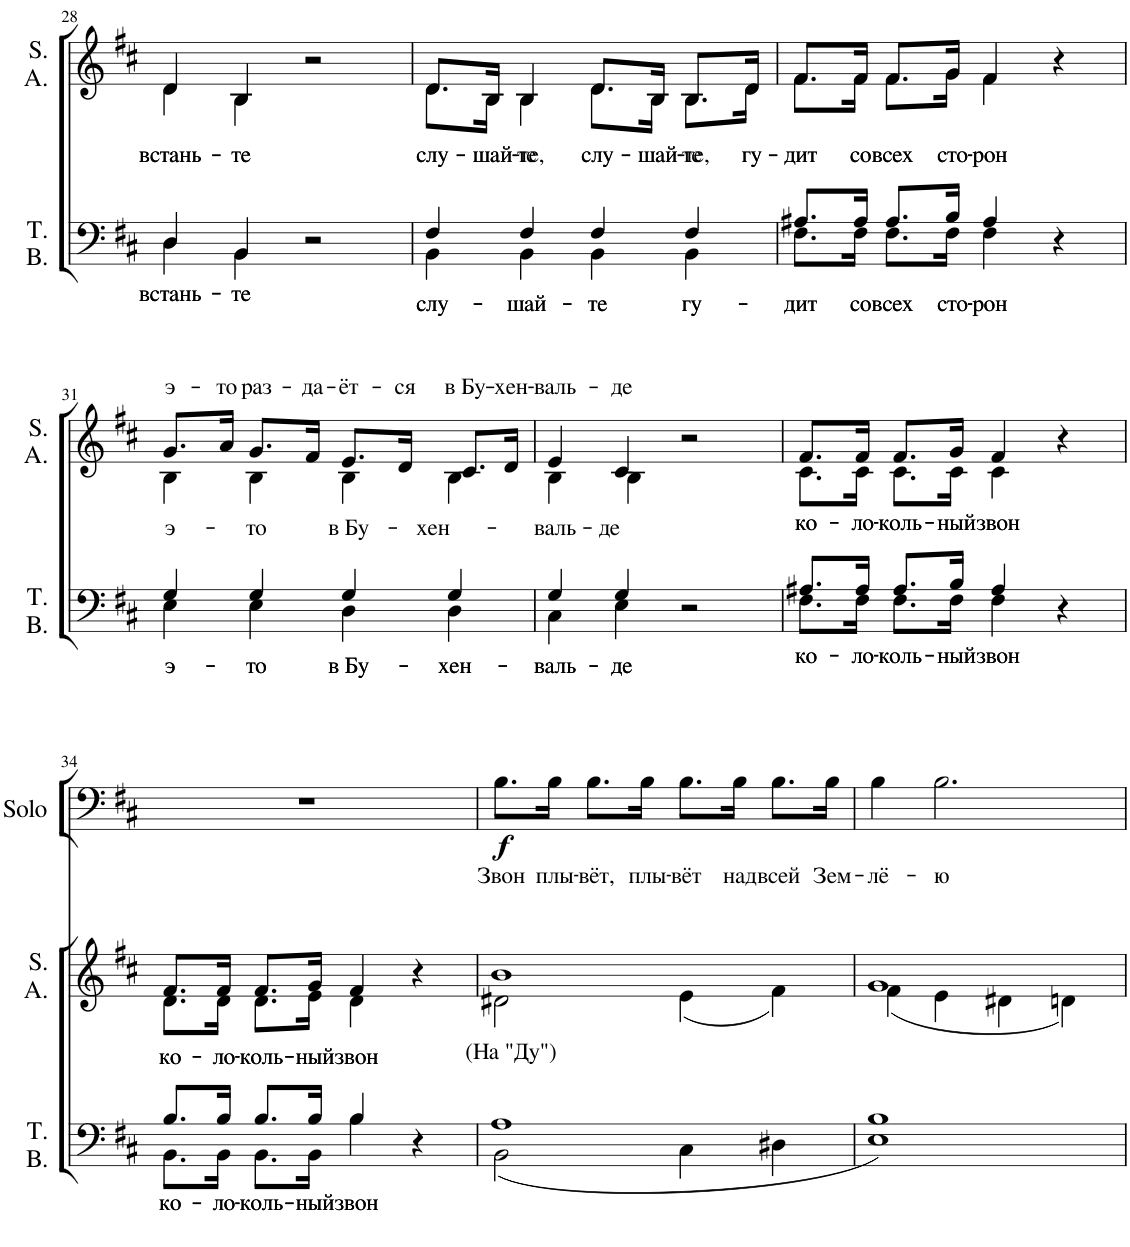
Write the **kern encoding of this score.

**kern	**text	**kern	**text	**kern	**text	**dynam
*part3	*part3	*part2	*part2	*part1	*part1	*part1
*staff3	*staff3	*staff2	*staff2	*staff1	*staff1	*staff1
*I"Tenor Bass	*	*I"Soprano Alto	*	*I"Solo Bass	*	*
*I'T. B.	*	*I'S. A.	*	*I'Solo	*	*
!!LO:PB:g=z
*clefF4	*	*clefG2	*	*clefF4	*	*
*k[f#c#]	*	*k[f#c#]	*	*k[f#c#]	*	*
*M4/4	*	*M4/4	*	*M4/4	*	*
=28	=28	=28	=28	=28	=28	=28
!	!LO:LY:b	!	!	!	!	!
*^	*	*	*	*	*	*
!	!	!LO:LY:b	!	!LO:LY:b	!	!	!
*	*	*	*^	*	*	*	*
!	!	!	!	!	!LO:LY:b	!	!	!
4D/	4D\	встань-	4d/	4d\	встань-	1r	.	.
!	!	!LO:LY:b	!	!	!	!	!	!
!	!	!LO:LY:b	!	!	!LO:LY:b	!	!	!
!	!	!	!	!	!LO:LY:b	!	!	!
4BB/	4BB\	-те	4B/	4B\	-те	.	.	.
2r	2ryy	.	2r	2ryy	.	.	.	.
=29	=29	=29	=29	=29	=29	=29	=29	=29
!	!	!LO:LY:b	!	!	!	!	!	!
!	!	!LO:LY:b	!	!	!LO:LY:b	!	!	!
!	!	!	!	!	!LO:LY:b	!	!	!
4F#/	4BB\	слу-	8.d/L	8.d\L	слу-	1r	.	.
!	!	!	!	!	!LO:LY:b	!	!	!
!	!	!	!	!	!LO:LY:b	!	!	!
.	.	.	16B/Jk	16B\Jk	-шай-	.	.	.
!	!	!LO:LY:b	!	!	!	!	!	!
!	!	!LO:LY:b	!	!	!LO:LY:b	!	!	!
!	!	!	!	!	!LO:LY:b	!	!	!
4F#/	4BB\	-шай-	4B/	4B\	-те,	.	.	.
!	!	!LO:LY:b	!	!	!	!	!	!
!	!	!LO:LY:b	!	!	!LO:LY:b	!	!	!
!	!	!	!	!	!LO:LY:b	!	!	!
4F#/	4BB\	-те	8.d/L	8.d\L	слу-	.	.	.
!	!	!	!	!	!LO:LY:b	!	!	!
!	!	!	!	!	!LO:LY:b	!	!	!
.	.	.	16B/Jk	16B\Jk	-шай-	.	.	.
!	!	!LO:LY:b	!	!	!	!	!	!
!	!	!LO:LY:b	!	!	!LO:LY:b	!	!	!
!	!	!	!	!	!LO:LY:b	!	!	!
4F#/	4BB\	гу-	8.B/L	8.B\L	-те,	.	.	.
!	!	!	!	!	!LO:LY:b	!	!	!
!	!	!	!	!	!LO:LY:b	!	!	!
.	.	.	16d/Jk	16d\Jk	гу-	.	.	.
=30	=30	=30	=30	=30	=30	=30	=30	=30
!	!	!LO:LY:b	!	!	!	!	!	!
!	!	!LO:LY:b	!	!	!LO:LY:b	!	!	!
!	!	!	!	!	!LO:LY:b	!	!	!
8.A#X/L	8.F#\L	-дит	8.f#/L	8.f#\L	-дит	1r	.	.
!	!	!LO:LY:b	!	!	!	!	!	!
!	!	!LO:LY:b	!	!	!LO:LY:b	!	!	!
!	!	!	!	!	!LO:LY:b	!	!	!
16A#/Jk	16F#\Jk	со	16f#/Jk	16f#\Jk	со	.	.	.
!	!	!LO:LY:b	!	!	!	!	!	!
!	!	!LO:LY:b	!	!	!LO:LY:b	!	!	!
!	!	!	!	!	!LO:LY:b	!	!	!
8.A#/L	8.F#\L	всех	8.f#/L	8.f#\L	всех	.	.	.
!	!	!LO:LY:b	!	!	!	!	!	!
!	!	!LO:LY:b	!	!	!LO:LY:b	!	!	!
!	!	!	!	!	!LO:LY:b	!	!	!
16B/Jk	16F#\Jk	сто-	16g/Jk	16g\Jk	сто-	.	.	.
!	!	!LO:LY:b	!	!	!	!	!	!
!	!	!LO:LY:b	!	!	!LO:LY:b	!	!	!
!	!	!	!	!	!LO:LY:b	!	!	!
4A#/	4F#\	-рон	4f#/	4f#\	-рон	.	.	.
4r	4ryy	.	4r	4ryy	.	.	.	.
!!LO:LB:g=z
=31	=31	=31	=31	=31	=31	=31	=31	=31
!	!	!LO:LY:b	!	!	!	!	!	!
!	!	!LO:LY:b	!	!	!LO:LY:a	!	!	!
!	!	!	!	!	!LO:LY:b	!	!	!
4G/	4E\	э-	8.g/L	4B\	э-	1r	.	.
!	!	!	!	!	!LO:LY:a	!	!	!
.	.	.	16a/Jk	.	-то	.	.	.
!	!	!LO:LY:b	!	!	!	!	!	!
!	!	!LO:LY:b	!	!	!LO:LY:a	!	!	!
!	!	!	!	!	!LO:LY:b	!	!	!
4G/	4E\	-то	8.g/L	4B\	-то	.	.	.
!	!	!	!	!	!LO:LY:a	!	!	!
.	.	.	16f#/Jk	.	-да-	.	.	.
!	!	!LO:LY:b	!	!	!	!	!	!
!	!	!LO:LY:b	!	!	!LO:LY:a	!	!	!
!	!	!	!	!	!LO:LY:b	!	!	!
4G/	4D\	в Бу-	8.e/L	4B\	в Бу-	.	.	.
!	!	!	!	!	!LO:LY:a	!	!	!
.	.	.	16d/Jk	.	-ся	.	.	.
!	!	!LO:LY:b	!	!	!	!	!	!
!	!	!LO:LY:b	!	!	!LO:LY:a	!	!	!
!	!	!	!	!	!LO:LY:b	!	!	!
4G/	4D\	-хен-	8.c#/L	4B\	-хен-	.	.	.
!	!	!	!	!	!LO:LY:a	!	!	!
.	.	.	16d/Jk	.	-хен-	.	.	.
=32	=32	=32	=32	=32	=32	=32	=32	=32
!	!	!LO:LY:b	!	!	!	!	!	!
!	!	!LO:LY:b	!	!	!LO:LY:a	!	!	!
!	!	!	!	!	!LO:LY:b	!	!	!
4G/	4C#\	-валь-	4e/	4B\	-валь-	1r	.	.
!	!	!LO:LY:b	!	!	!	!	!	!
!	!	!LO:LY:b	!	!	!LO:LY:a	!	!	!
!	!	!	!	!	!LO:LY:b	!	!	!
4G/	4E\	-де	4c#/	4B\	-де	.	.	.
2r	2ryy	.	2r	2ryy	.	.	.	.
=33	=33	=33	=33	=33	=33	=33	=33	=33
!	!	!LO:LY:b	!	!	!	!	!	!
!	!	!LO:LY:b	!	!	!LO:LY:b	!	!	!
!	!	!	!	!	!LO:LY:b	!	!	!
8.A#X/L	8.F#\L	ко-	8.f#/L	8.c#\L	ко-	1r	.	.
!	!	!LO:LY:b	!	!	!	!	!	!
!	!	!LO:LY:b	!	!	!LO:LY:b	!	!	!
!	!	!	!	!	!LO:LY:b	!	!	!
16A#/Jk	16F#\Jk	-ло-	16f#/Jk	16c#\Jk	-ло-	.	.	.
!	!	!LO:LY:b	!	!	!	!	!	!
!	!	!LO:LY:b	!	!	!LO:LY:b	!	!	!
!	!	!	!	!	!LO:LY:b	!	!	!
8.A#/L	8.F#\L	-коль-	8.f#/L	8.c#\L	-коль-	.	.	.
!	!	!LO:LY:b	!	!	!	!	!	!
!	!	!LO:LY:b	!	!	!LO:LY:b	!	!	!
!	!	!	!	!	!LO:LY:b	!	!	!
16B/Jk	16F#\Jk	-ный	16g/Jk	16c#\Jk	-ный	.	.	.
!	!	!LO:LY:b	!	!	!	!	!	!
!	!	!LO:LY:b	!	!	!LO:LY:b	!	!	!
!	!	!	!	!	!LO:LY:b	!	!	!
4A#/	4F#\	звон	4f#/	4c#\	звон	.	.	.
4r	4ryy	.	4r	4ryy	.	.	.	.
!!LO:LB:g=z
=34	=34	=34	=34	=34	=34	=34	=34	=34
!	!	!LO:LY:b	!	!	!	!	!	!
!	!	!LO:LY:b	!	!	!LO:LY:b	!	!	!
!	!	!	!	!	!LO:LY:b	!	!	!
8.B/L	8.BB\L	ко-	8.f#/L	8.d\L	ко-	1r	.	.
!	!	!LO:LY:b	!	!	!	!	!	!
!	!	!LO:LY:b	!	!	!LO:LY:b	!	!	!
!	!	!	!	!	!LO:LY:b	!	!	!
16B/Jk	16BB\Jk	-ло-	16f#/Jk	16d\Jk	-ло-	.	.	.
!	!	!LO:LY:b	!	!	!	!	!	!
!	!	!LO:LY:b	!	!	!LO:LY:b	!	!	!
!	!	!	!	!	!LO:LY:b	!	!	!
8.B/L	8.BB\L	-коль-	8.f#/L	8.d\L	-коль-	.	.	.
!	!	!LO:LY:b	!	!	!	!	!	!
!	!	!LO:LY:b	!	!	!LO:LY:b	!	!	!
!	!	!	!	!	!LO:LY:b	!	!	!
16B/Jk	16BB\Jk	-ный	16g/Jk	16e\Jk	-ный	.	.	.
!	!	!LO:LY:b	!	!	!	!	!	!
!	!	!LO:LY:b	!	!	!LO:LY:b	!	!	!
!	!	!	!	!	!LO:LY:b	!	!	!
4B/	4B\	звон	4f#/	4d\	звон	.	.	.
4r	4ryy	.	4r	4ryy	.	.	.	.
=35	=35	=35	=35	=35	=35	=35	=35	=35
!	!	!	!	!	!LO:LY:b	!	!LO:LY:b	!LO:DY:b
1A	(2BB\	.	1b	2d#X\	(На "Ду")	8.B\L	Звон	f
!	!	!	!	!	!	!	!LO:LY:b	!
.	.	.	.	.	.	16B\Jk	плы-	.
!	!	!	!	!	!	!	!LO:LY:b	!
.	.	.	.	.	.	8.B\L	-вёт,	.
!	!	!	!	!	!	!	!LO:LY:b	!
.	.	.	.	.	.	16B\Jk	плы-	.
!	!	!	!	!	!	!	!LO:LY:b	!
.	4C#\	.	.	(4e\	.	8.B\L	-вёт	.
!	!	!	!	!	!	!	!LO:LY:b	!
.	.	.	.	.	.	16B\Jk	над	.
!	!	!	!	!	!	!	!LO:LY:b	!
.	4D#X\	.	.	4f#\)	.	8.B\L	всей	.
!	!	!	!	!	!	!	!LO:LY:b	!
.	.	.	.	.	.	16B\Jk	Зем-	.
=36	=36	=36	=36	=36	=36	=36	=36	=36
!	!	!	!	!	!	!	!LO:LY:b	!
1B	1E)	.	1g	(4f#\	.	4B\	-лё-	.
!	!	!	!	!	!	!	!LO:LY:b	!
.	.	.	.	4e\	.	2.B\	-ю	.
.	.	.	.	4d#X\	.	.	.	.
.	.	.	.	4dn\)	.	.	.	.
*v	*v	*	*	*	*	*	*	*
*	*	*v	*v	*	*	*	*
=	=	=	=	=	=	=
*-	*-	*-	*-	*-	*-	*-
